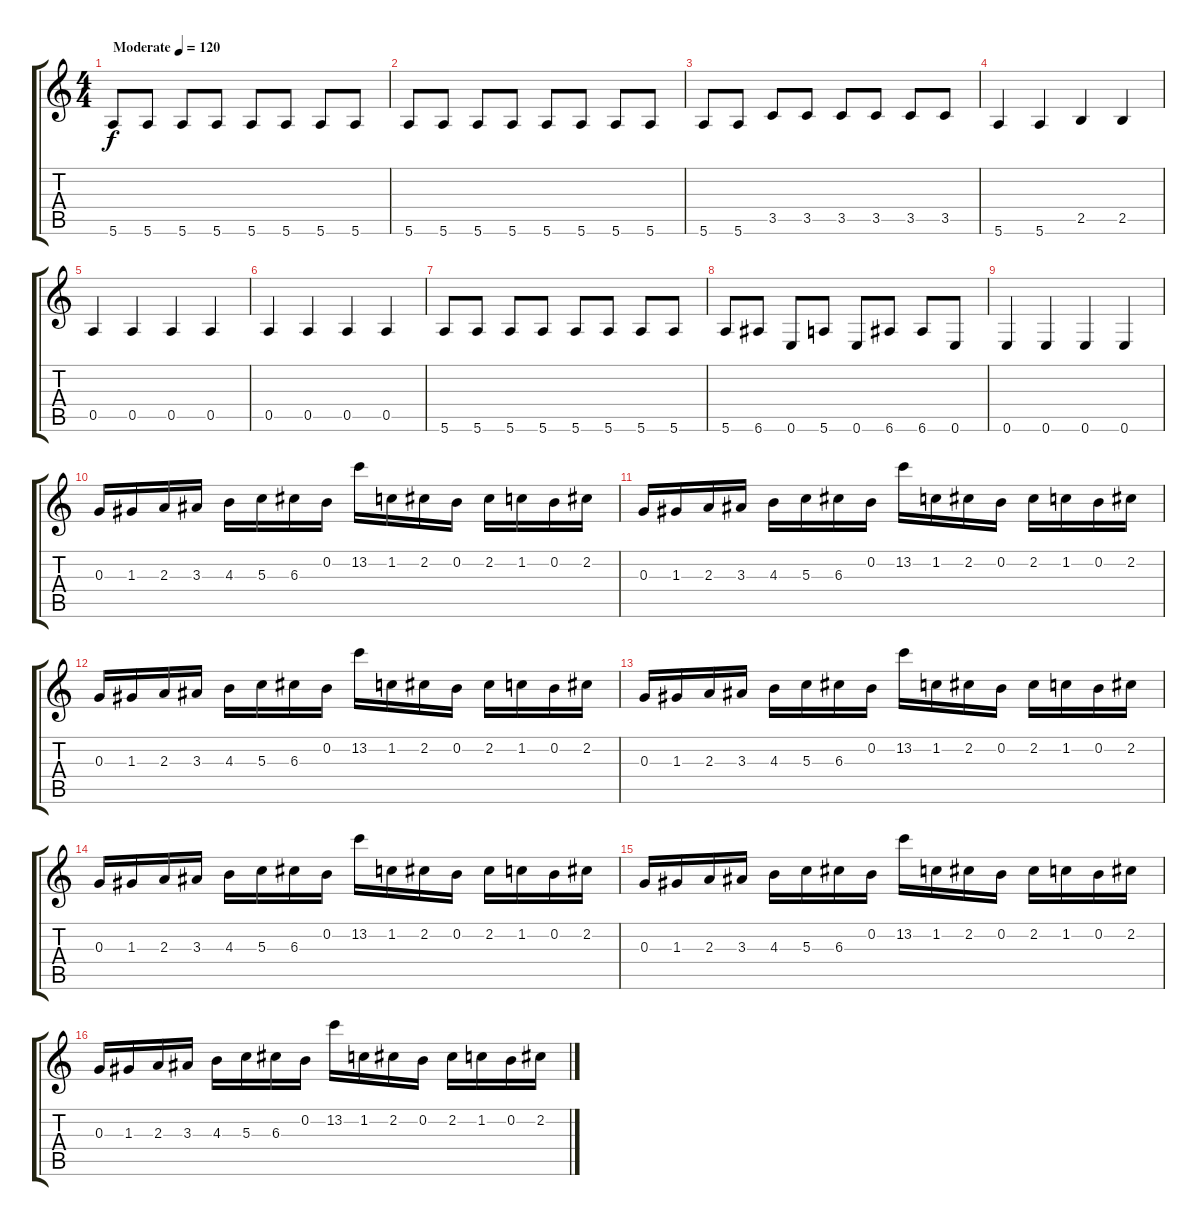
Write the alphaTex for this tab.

\track "" {instrument electricbassfinger}
\staff {score tabs}
\tuning (E4 B3 G3 D3 A2 E2) {hide}
\ts (4 4)
\tempo (120 "Moderate")
\clef g2
\ks c
5.6.8{dy f instrument electricbassfinger} 5.6.8 5.6.8 5.6.8 5.6.8 5.6.8 5.6.8 5.6.8 |
5.6.8 5.6.8 5.6.8 5.6.8 5.6.8 5.6.8 5.6.8 5.6.8 |
5.6.8 5.6.8 3.5.8 3.5.8 3.5.8 3.5.8 3.5.8 3.5.8 |
5.6.4 5.6.4 2.5.4 2.5.4 |
0.5.4 0.5.4 0.5.4 0.5.4 |
0.5.4 0.5.4 0.5.4 0.5.4 |
5.6.8 5.6.8 5.6.8 5.6.8 5.6.8 5.6.8 5.6.8 5.6.8 |
5.6.8 6.6.8 0.6.8 5.6.8 0.6.8 6.6.8 6.6.8 0.6.8 |
0.6.4 0.6.4 0.6.4 0.6.4 |
0.3.16 1.3.16 2.3.16 3.3.16 4.3.16 5.3.16 6.3.16 0.2.16 13.2.16 1.2.16 2.2.16 0.2.16 2.2.16 1.2.16 0.2.16 2.2.16 |
0.3.16 1.3.16 2.3.16 3.3.16 4.3.16 5.3.16 6.3.16 0.2.16 13.2.16 1.2.16 2.2.16 0.2.16 2.2.16 1.2.16 0.2.16 2.2.16 |
0.3.16 1.3.16 2.3.16 3.3.16 4.3.16 5.3.16 6.3.16 0.2.16 13.2.16 1.2.16 2.2.16 0.2.16 2.2.16 1.2.16 0.2.16 2.2.16 |
0.3.16 1.3.16 2.3.16 3.3.16 4.3.16 5.3.16 6.3.16 0.2.16 13.2.16 1.2.16 2.2.16 0.2.16 2.2.16 1.2.16 0.2.16 2.2.16 |
0.3.16 1.3.16 2.3.16 3.3.16 4.3.16 5.3.16 6.3.16 0.2.16 13.2.16 1.2.16 2.2.16 0.2.16 2.2.16 1.2.16 0.2.16 2.2.16 |
0.3.16 1.3.16 2.3.16 3.3.16 4.3.16 5.3.16 6.3.16 0.2.16 13.2.16 1.2.16 2.2.16 0.2.16 2.2.16 1.2.16 0.2.16 2.2.16 |
0.3.16 1.3.16 2.3.16 3.3.16 4.3.16 5.3.16 6.3.16 0.2.16 13.2.16 1.2.16 2.2.16 0.2.16 2.2.16 1.2.16 0.2.16 2.2.16
